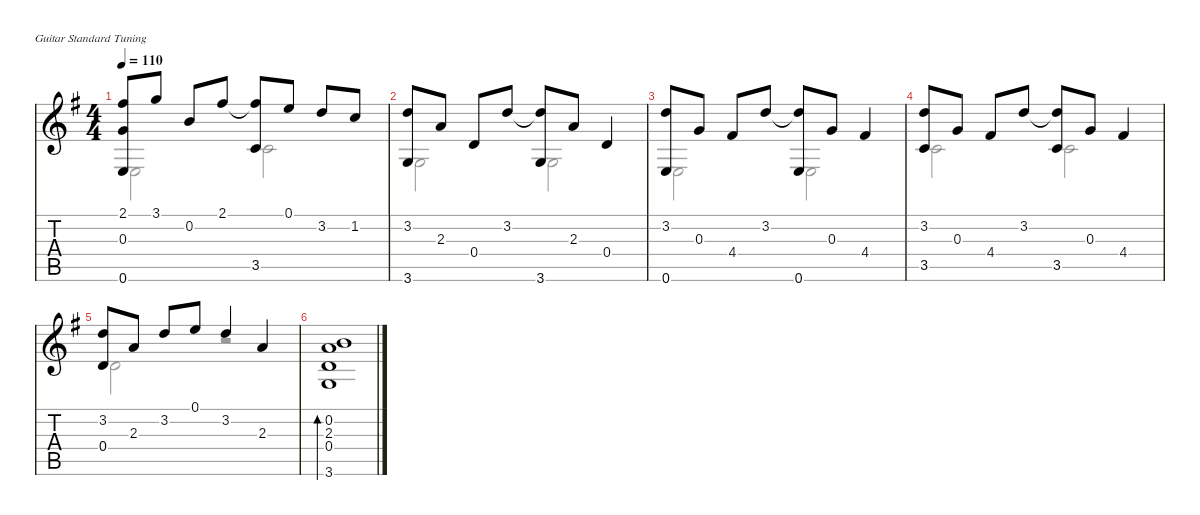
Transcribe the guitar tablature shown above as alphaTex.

\defaultSystemsLayout 4
\hideDynamics
\bracketExtendMode nobrackets
\singleTrackTrackNamePolicy hidden
\multiTrackTrackNamePolicy hidden
\firstSystemTrackNameOrientation horizontal
\otherSystemsTrackNameOrientation horizontal
\extendBarLines
\chordDiagramsInScore
\track ("Guitarra" "n.guit.") {instrument acousticguitarnylon}
\staff {score tabs}
\tuning (E4 B3 G3 D3 A2 E2)
\voice
\ts (4 4)
\tempo 110
\clef g2
\scale
1.25077
\ks g
(2.1{t acc #} 0.3{acc forcenatural} 0.6{acc forcenatural}).8{dy mf beam Up} 3.1{acc forcenatural}.8{beam Up} 0.2{acc forcenatural}.8{beam Up} 2.1{acc #}.8{beam Up} (2.1{t acc #} 3.5{acc forcenatural}).8{beam Up} 0.1{acc forcenatural}.8{beam Up} 3.2{acc forcenatural}.8{beam Up} 1.2{acc forcenatural}.8{beam Up} |
\scale
0.707181 (3.2{acc forcenatural} 3.6{acc forcenatural}).8{beam Up} 2.3{acc forcenatural}.8{beam Up} 0.4{acc forcenatural}.8{beam Up} 3.2{acc forcenatural}.8{beam Up} (3.2{t acc forcenatural} 3.6{acc forcenatural}).8{beam Up} 2.3{acc forcenatural}.8{beam Up} 0.4{acc forcenatural}.4{beam Up} |
(3.2{acc forcenatural} 0.6{acc forcenatural}).8{beam Up} 0.3{acc forcenatural}.8{beam Up} 4.4{acc #}.8{beam Up} 3.2{acc forcenatural}.8{beam Up} (3.2{t acc forcenatural} 0.6{acc forcenatural}).8{beam Up} 0.3{acc forcenatural}.8{beam Up} 4.4{acc #}.4{beam Up} |
\scale
1.20131 (3.2{acc forcenatural} 3.5{acc forcenatural}).8{beam Up} 0.3{acc forcenatural}.8{beam Up} 4.4{acc #}.8{beam Up} 3.2{acc forcenatural}.8{beam Up} (3.2{t acc forcenatural} 3.5{acc forcenatural}).8{beam Up} 0.3{acc forcenatural}.8{beam Up} 4.4{acc #}.4{beam Up} |
\scale
0.920156 (3.2{acc forcenatural} 0.4{acc forcenatural}).8{beam Up} 2.3{acc forcenatural}.8{beam Up} 3.2{acc forcenatural}.8{beam Up} 0.1{acc forcenatural}.8{beam Up} 3.2{acc forcenatural}.4{beam Up} 2.3{acc forcenatural}.4{beam Up} |
\scale
0.878536 (0.2{acc forcenatural} 2.3{acc forcenatural} 0.4{acc forcenatural} 3.6{acc forcenatural}).1{bd 454 beam Up}
\voice
\clef g2
\ottava regular
\simile none
\scale
1.25077
\ks g
0.6{acc forcenatural}.2{dy mf beam Down} 3.5{acc forcenatural}.2{beam Down} |
\scale
0.707181 3.6{acc forcenatural}.2{beam Down} 3.6{acc forcenatural}.2{beam Down} |
0.6{acc forcenatural}.2{beam Down} 0.6{acc forcenatural}.2{beam Down} |
\scale
1.20131 3.5{acc forcenatural}.2{beam Down} 3.5{acc forcenatural}.2{beam Down} |
\scale
0.920156 0.4{acc forcenatural}.2{beam Down} r.2{beam Down} |
\scale
0.878536
